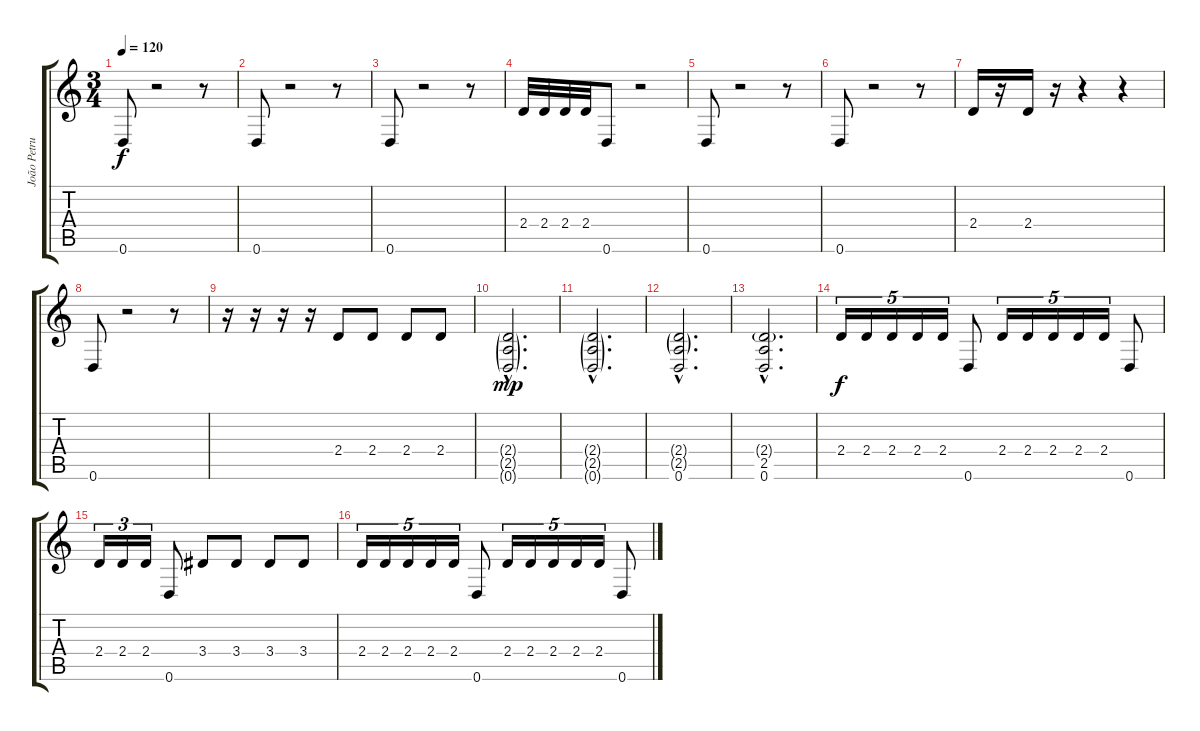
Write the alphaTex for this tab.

\track ("João Petrukio" "João Petru") {instrument distortionguitar}
\staff {score tabs}
\tuning (D4 A3 F3 C3 G2 D2) {hide}
\ts (3 4)
\tempo 120
\clef g2
\ks c
0.6.8{dy f instrument distortionguitar} r.2 r.8 |
0.6.8 r.2 r.8 |
0.6.8 r.2 r.8 |
2.4.32 2.4.32 2.4.32 2.4.32 0.6.8 r.2 |
0.6.8 r.2 r.8 |
0.6.8 r.2 r.8 |
2.4.16 r.16 2.4.16 r.16 r.4 r.4 |
0.6.8 r.2 r.8 |
r.16 r.16 r.16 r.16 2.4.8 2.4.8 2.4.8 2.4.8 |
(2.4{g hac} 2.5{g hac} 0.6{g hac}).2{d dy mp} |
(2.4{g hac} 2.5{g hac} 0.6{g hac}).2{d} |
(2.4{g hac} 2.5{g hac} 0.6{hac}).2{d} |
(2.4{g hac} 2.5{hac} 0.6{hac}).2{d} |
2.4.16{tu (5 4) dy f} 2.4.16{tu (5 4)} 2.4.16{tu (5 4)} 2.4.16{tu (5 4)} 2.4.16{tu (5 4)} 0.6.8 2.4.16{tu (5 4)} 2.4.16{tu (5 4)} 2.4.16{tu (5 4)} 2.4.16{tu (5 4)} 2.4.16{tu (5 4)} 0.6.8 |
2.4.16{tu (3 2)} 2.4.16{tu (3 2)} 2.4.16{tu (3 2)} 0.6.8 3.4.8 3.4.8 3.4.8 3.4.8 |
2.4.16{tu (5 4)} 2.4.16{tu (5 4)} 2.4.16{tu (5 4)} 2.4.16{tu (5 4)} 2.4.16{tu (5 4)} 0.6.8 2.4.16{tu (5 4)} 2.4.16{tu (5 4)} 2.4.16{tu (5 4)} 2.4.16{tu (5 4)} 2.4.16{tu (5 4)} 0.6.8
